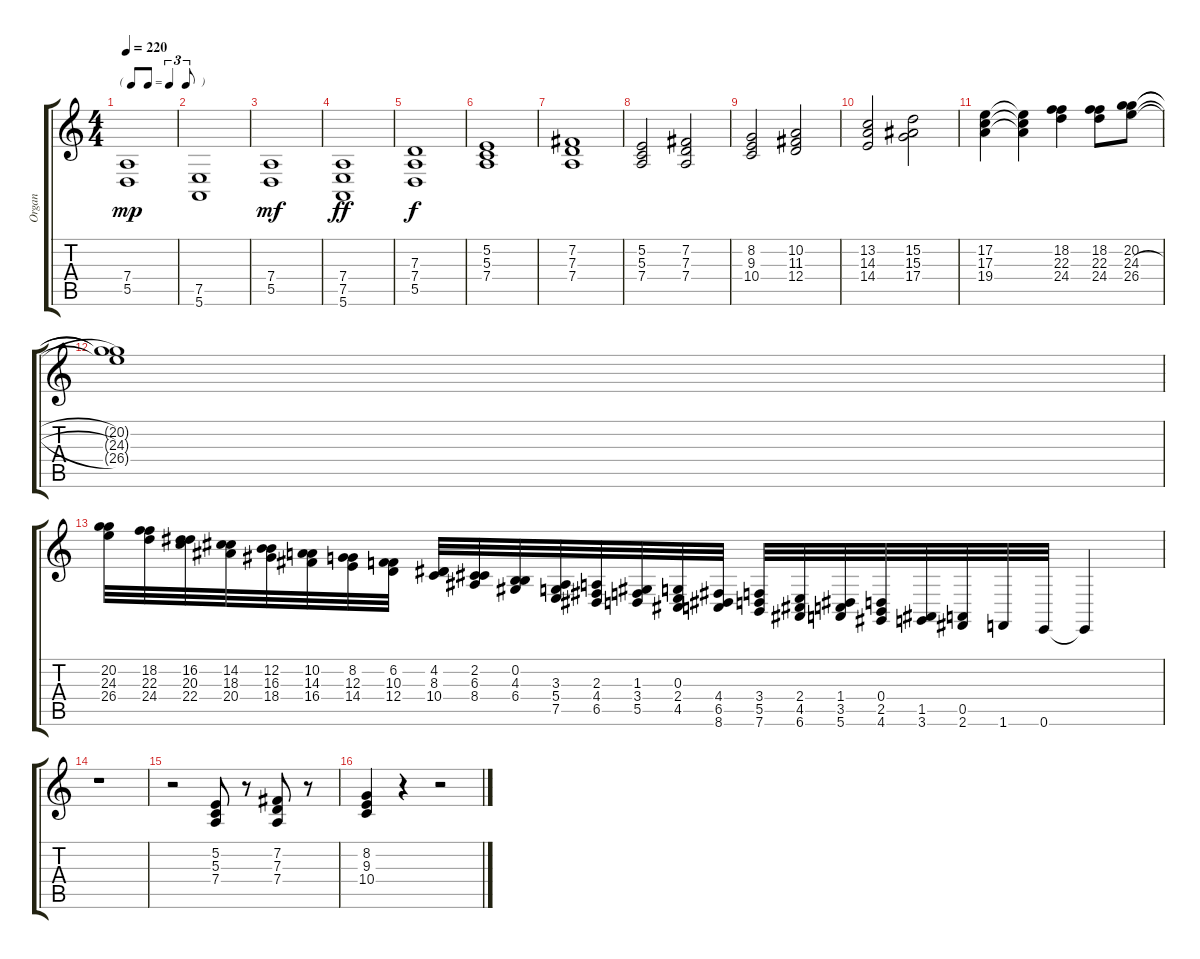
\track ("Organ" "Organ") {instrument rockorgan}
\staff {score tabs}
\tuning (E4 B3 G3 D3 A2 E2) {hide}
\ts (4 4)
\tf triplet8th
\tempo 220
\clef g2
\ks c
(7.4 5.5).1{dy mp} |
(7.5 5.6).1 |
(7.4 5.5).1{dy mf} |
(7.4 7.5 5.6).1{dy ff} |
(7.3 7.4 5.5).1{dy f} |
(5.2 5.3 7.4).1 |
(7.2 7.3 7.4).1 |
(5.2 5.3 7.4).2 (7.2 7.3 7.4).2 |
(8.2 9.3 10.4).2 (10.2 11.3 12.4).2 |
(13.2 14.3 14.4).2 (15.2 15.3 17.4).2 |
(17.2 17.3 19.4).4 (17.2{t} 17.3{t} 19.4{t}).4 (18.2 22.3 24.4).4 (18.2 22.3 24.4).8 (20.2{h} 24.3{h} 26.4{h}).8 |
(20.2{t} 24.3{t} 26.4{t}).1 |
(20.2 24.3 26.4).32 (18.2 22.3 24.4).32 (16.2 20.3 22.4).32 (14.2 18.3 20.4).32 (12.2 16.3 18.4).32 (10.2 14.3 16.4).32 (8.2 12.3 14.4).32 (6.2 10.3 12.4).32 (4.2 8.3 10.4).32 (2.2 6.3 8.4).32 (0.2 4.3 6.4).32 (3.3 5.4 7.5).32 (2.3 4.4 6.5).32 (1.3 3.4 5.5).32 (0.3 2.4 4.5).32 (4.4 6.5 8.6).32 (3.4 5.5 7.6).32 (2.4 4.5 6.6).32 (1.4 3.5 5.6).32 (0.4 2.5 4.6).32 (1.5 3.6).32 (0.5 2.6).32 1.6.32 0.6.32 0.6{t}.4 |
r.1 |
r.2 (5.2 5.3 7.4).8 r.8 (7.2 7.3 7.4).8 r.8 |
(8.2 9.3 10.4).4 r.4 r.2
